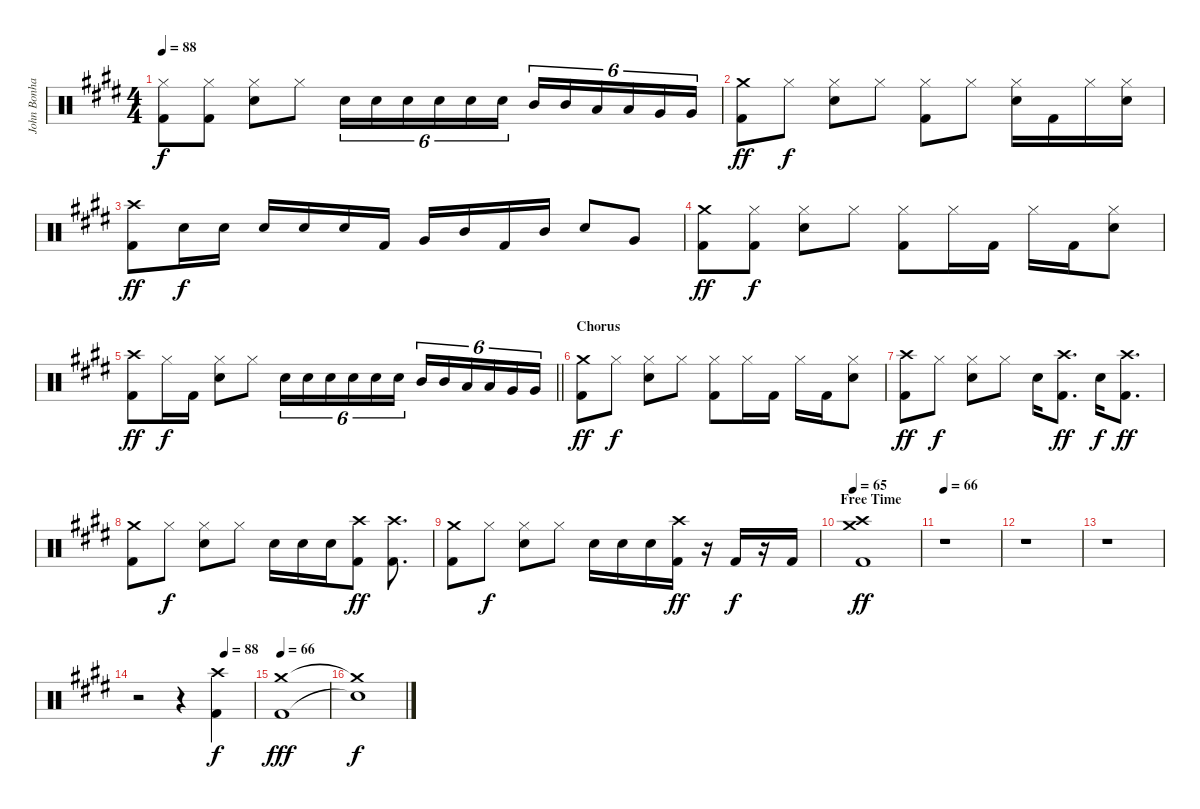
\track ("John Bonham Drums" "John Bonha") {instrument percussion}
\staff {score}
\articulation defaults
\ts (4 4)
\tempo 88
\clef neutral
\ks e
("Hi-Hat (closed)" "Kick (hit) 2").8{dy f} ("Hi-Hat (closed)" "Kick (hit) 2").8 ("Hi-Hat (closed)" "Snare (hit) 2").8 "Hi-Hat (closed)".8 "Snare (hit) 2".16{tu (6 4)} "Snare (hit) 2".16{tu (6 4)} "Snare (hit) 2".16{tu (6 4)} "Snare (hit) 2".16{tu (6 4)} "Snare (hit) 2".16{tu (6 4)} "Snare (hit) 2".16{tu (6 4)} "Mid Tom (hit)".16{tu (6 4)} "Mid Tom (hit)".16{tu (6 4)} "Low Tom (hit)".16{tu (6 4)} "Low Tom (hit)".16{tu (6 4)} "Very Low Tom (hit)".16{tu (6 4)} "Very Low Tom (hit)".16{tu (6 4)} |
("Crash medium (hit)" "Kick (hit) 2").8{dy ff} "Hi-Hat (closed)".8{dy f} ("Hi-Hat (closed)" "Snare (hit) 2").8 "Hi-Hat (closed)".8 ("Hi-Hat (closed)" "Kick (hit) 2").8 "Hi-Hat (closed)".8 ("Hi-Hat (closed)" "Snare (hit) 2").16 "Kick (hit) 2".16 "Hi-Hat (closed)".16 ("Hi-Hat (closed)" "Snare (hit) 2").16 |
("Crash high (hit)" "Kick (hit) 2").8{dy ff} "Snare (hit) 2".16{dy f} "Snare (hit) 2".16 "Snare (hit) 2".16 "Snare (hit) 2".16 "Snare (hit) 2".16 "Kick (hit) 2".16 "Very Low Tom (hit)".16 "Mid Tom (hit)".16 "Kick (hit) 2".16 "Mid Tom (hit)".16 "Snare (hit) 2".8 "Very Low Tom (hit)".8 |
("Crash medium (hit)" "Kick (hit) 2").8{dy ff} ("Hi-Hat (closed)" "Kick (hit) 2").8{dy f} ("Hi-Hat (closed)" "Snare (hit) 2").8 "Hi-Hat (closed)".8 ("Hi-Hat (closed)" "Kick (hit) 2").8 "Hi-Hat (closed)".16 "Kick (hit) 2".16 "Hi-Hat (closed)".16 "Kick (hit) 2".16 ("Hi-Hat (closed)" "Snare (hit) 2").8 |
\barLineRight lightlight
("Crash high (hit)" "Kick (hit) 2").8{dy ff} "Hi-Hat (closed)".16{dy f} "Kick (hit) 2".16 ("Hi-Hat (closed)" "Snare (hit) 2").8 "Hi-Hat (closed)".8 "Snare (hit) 2".16{tu (6 4)} "Snare (hit) 2".16{tu (6 4)} "Snare (hit) 2".16{tu (6 4)} "Snare (hit) 2".16{tu (6 4)} "Snare (hit) 2".16{tu (6 4)} "Snare (hit) 2".16{tu (6 4)} "Mid Tom (hit)".16{tu (6 4)} "Mid Tom (hit)".16{tu (6 4)} "Low Tom (hit)".16{tu (6 4)} "Low Tom (hit)".16{tu (6 4)} "Very Low Tom (hit)".16{tu (6 4)} "Very Low Tom (hit)".16{tu (6 4)} |
\section ("" "Chorus")
("Crash medium (hit)" "Kick (hit) 2").8{dy ff} "Hi-Hat (closed)".8{dy f} ("Hi-Hat (closed)" "Snare (hit) 2").8 "Hi-Hat (closed)".8 ("Hi-Hat (closed)" "Kick (hit) 2").8 "Hi-Hat (closed)".16 "Kick (hit) 2".16 "Hi-Hat (closed)".16 "Kick (hit) 2".16 ("Hi-Hat (closed)" "Snare (hit) 2").8 |
("Crash high (hit)" "Kick (hit) 2").8{dy ff} "Hi-Hat (closed)".8{dy f} ("Hi-Hat (closed)" "Snare (hit) 2").8 "Hi-Hat (closed)".8 "Snare (hit) 2".16 ("Crash high (hit)" "Kick (hit) 2").8{d dy ff} "Snare (hit) 2".16{dy f} ("Crash high (hit)" "Kick (hit) 2").8{d dy ff} |
("Crash medium (hit)" "Kick (hit) 2").8 "Hi-Hat (closed)".8{dy f} ("Hi-Hat (closed)" "Snare (hit) 2").8 "Hi-Hat (closed)".8 "Snare (hit) 2".16 "Snare (hit) 2".16 "Snare (hit) 2".16 ("Crash high (hit)" "Kick (hit) 2").8{dy ff} ("Crash high (hit)" "Kick (hit) 2").8{d} |
("Crash medium (hit)" "Kick (hit) 2").8 "Hi-Hat (closed)".8{dy f} ("Hi-Hat (closed)" "Snare (hit) 2").8 "Hi-Hat (closed)".8 "Snare (hit) 2".16 "Snare (hit) 2".16 "Snare (hit) 2".16 ("Crash high (hit)" "Kick (hit) 2").16{dy ff} r.16 "Kick (hit) 2".16{dy f} r.16 "Kick (hit) 2".16 |
\section ("" "Free Time")
\tempo 65
("Crash high (hit)" "Crash medium (hit)" "Kick (hit) 2").1{dy ff} |
\tempo 66
r.1 |
r.1 |
r.1 |
\tempo (88 0.75)
r.2 r.4 ("Crash high (hit)" "Kick (hit) 2").4{dy f} |
\tempo 66
("Crash medium (hit)" "Kick (hit) 2").1{dy fff} |
("Crash medium (hit)"{t} "Snare (hit)"{t}).1{dy f}
